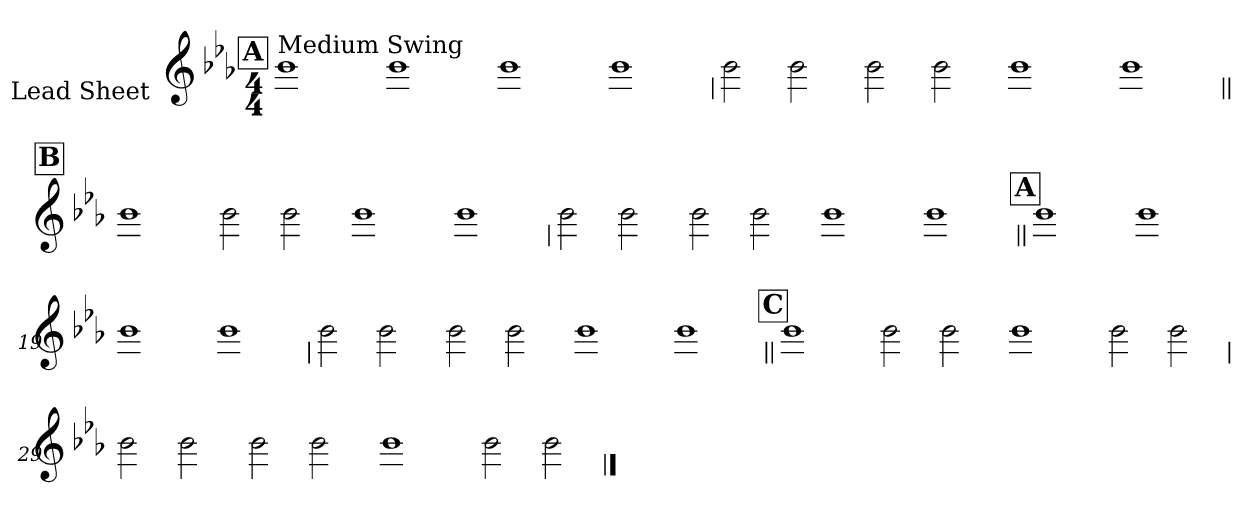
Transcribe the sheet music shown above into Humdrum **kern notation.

**kern
*part1
*staff1
*I"Lead Sheet
*stria0
*clefG2
*k[b-e-a-]
*E-:
*M4/4
!!LO:REH:place=s1:a:t=A
=1||
!LO:TX:a:t=Medium Swing
1b-
=2-
1b-
=3-
1b-
=4-
1b-
!!LO:LB:g=z
=5
2b-
2b-
=6-
2b-
2b-
=7-
1b-
=8-
1b-
!!LO:LB:g=z
!!LO:REH:place=s1:a:t=B
=9||
1b-
=10-
2b-
2b-
=11-
1b-
=12-
1b-
!!LO:LB:g=z
=13
2b-
2b-
=14-
2b-
2b-
=15-
1b-
=16-
1b-
!!LO:LB:g=z
!!LO:REH:place=s1:a:t=A
=17||
1b-
=18-
1b-
=19-
1b-
=20-
1b-
!!LO:LB:g=z
=21
2b-
2b-
=22-
2b-
2b-
=23-
1b-
=24-
1b-
!!LO:LB:g=z
!!LO:REH:place=s1:a:t=C
=25||
1b-
=26-
2b-
2b-
=27-
1b-
=28-
2b-
2b-
!!LO:LB:g=z
=29
2b-
2b-
=30-
2b-
2b-
=31-
1b-
=32-
2b-
2b-
==
*-
